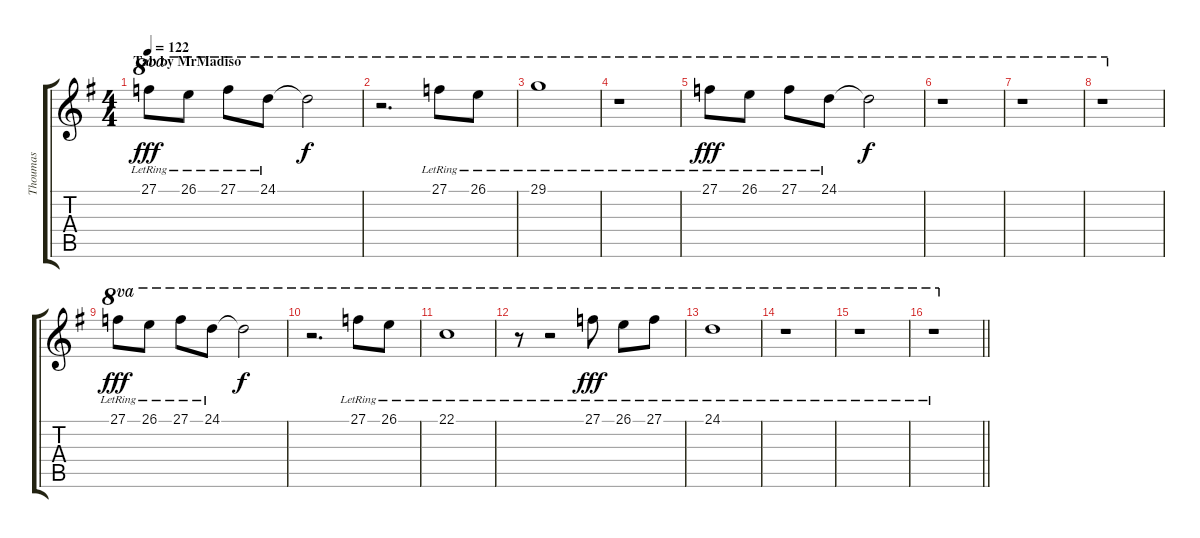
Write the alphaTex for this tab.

\track ("Thoumas" "Thoumas") {instrument brightacousticpiano}
\staff {score tabs}
\tuning (D4 A3 F3 C3 G2 C2) {hide}
\ts (4 4)
\section ("" "Tab by MrMadiso")
\tempo 122
\clef g2
\ks g
27.1{lr}.8{ot 8va dy fff instrument brightacousticpiano} 26.1{lr}.8{ot 8va} 27.1{lr}.8{ot 8va} 24.1{lr}.8{ot 8va} 24.1{t}.2{ot 8va dy f} |
r.2{d ot 8va} 27.1{lr}.8{ot 8va} 26.1{lr}.8{ot 8va} |
29.1{lr}.1{ot 8va} |
r.1{ot 8va} |
27.1{lr}.8{ot 8va dy fff} 26.1{lr}.8{ot 8va} 27.1{lr}.8{ot 8va} 24.1{lr}.8{ot 8va} 24.1{t}.2{ot 8va dy f} |
r.1{ot 8va} |
r.1{ot 8va} |
r.1{ot 8va} |
27.1{lr}.8{ot 8va dy fff} 26.1{lr}.8{ot 8va} 27.1{lr}.8{ot 8va} 24.1{lr}.8{ot 8va} 24.1{t}.2{ot 8va dy f} |
r.2{d ot 8va} 27.1{lr}.8{ot 8va} 26.1{lr}.8{ot 8va} |
22.1{lr}.1{ot 8va} |
r.8{ot 8va} r.2{ot 8va} 27.1{lr}.8{ot 8va dy fff} 26.1{lr}.8{ot 8va} 27.1{lr}.8{ot 8va} |
24.1{lr}.1{ot 8va} |
r.1{ot 8va} |
r.1{ot 8va} |
\barLineRight lightlight
r.1{ot 8va}
